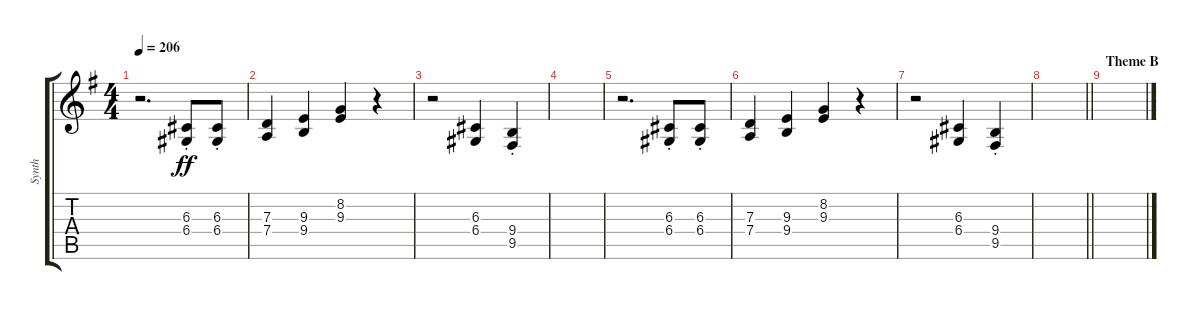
\track ("Synth" "Synth") {instrument fx1rain}
\staff {score tabs}
\tuning (E4 B3 G3 D3 A2 E2) {hide}
\ts (4 4)
\tempo 206
\clef g2
\ks g
r.2{d dy ff} (6.3{st} 6.4{st}).8 (6.3{st} 6.4{st}).8 |
(7.3 7.4).4 (9.3 9.4).4 (8.2 9.3).4 r.4 |
r.2 (6.3 6.4).4 (9.4{st} 9.5).4 |
|
r.2{d} (6.3{st} 6.4{st}).8 (6.3{st} 6.4{st}).8 |
(7.3 7.4).4 (9.3 9.4).4 (8.2 9.3).4 r.4 |
r.2 (6.3 6.4).4 (9.4{st} 9.5).4 |
\barLineRight lightlight
|
\section ("" "Theme B")
